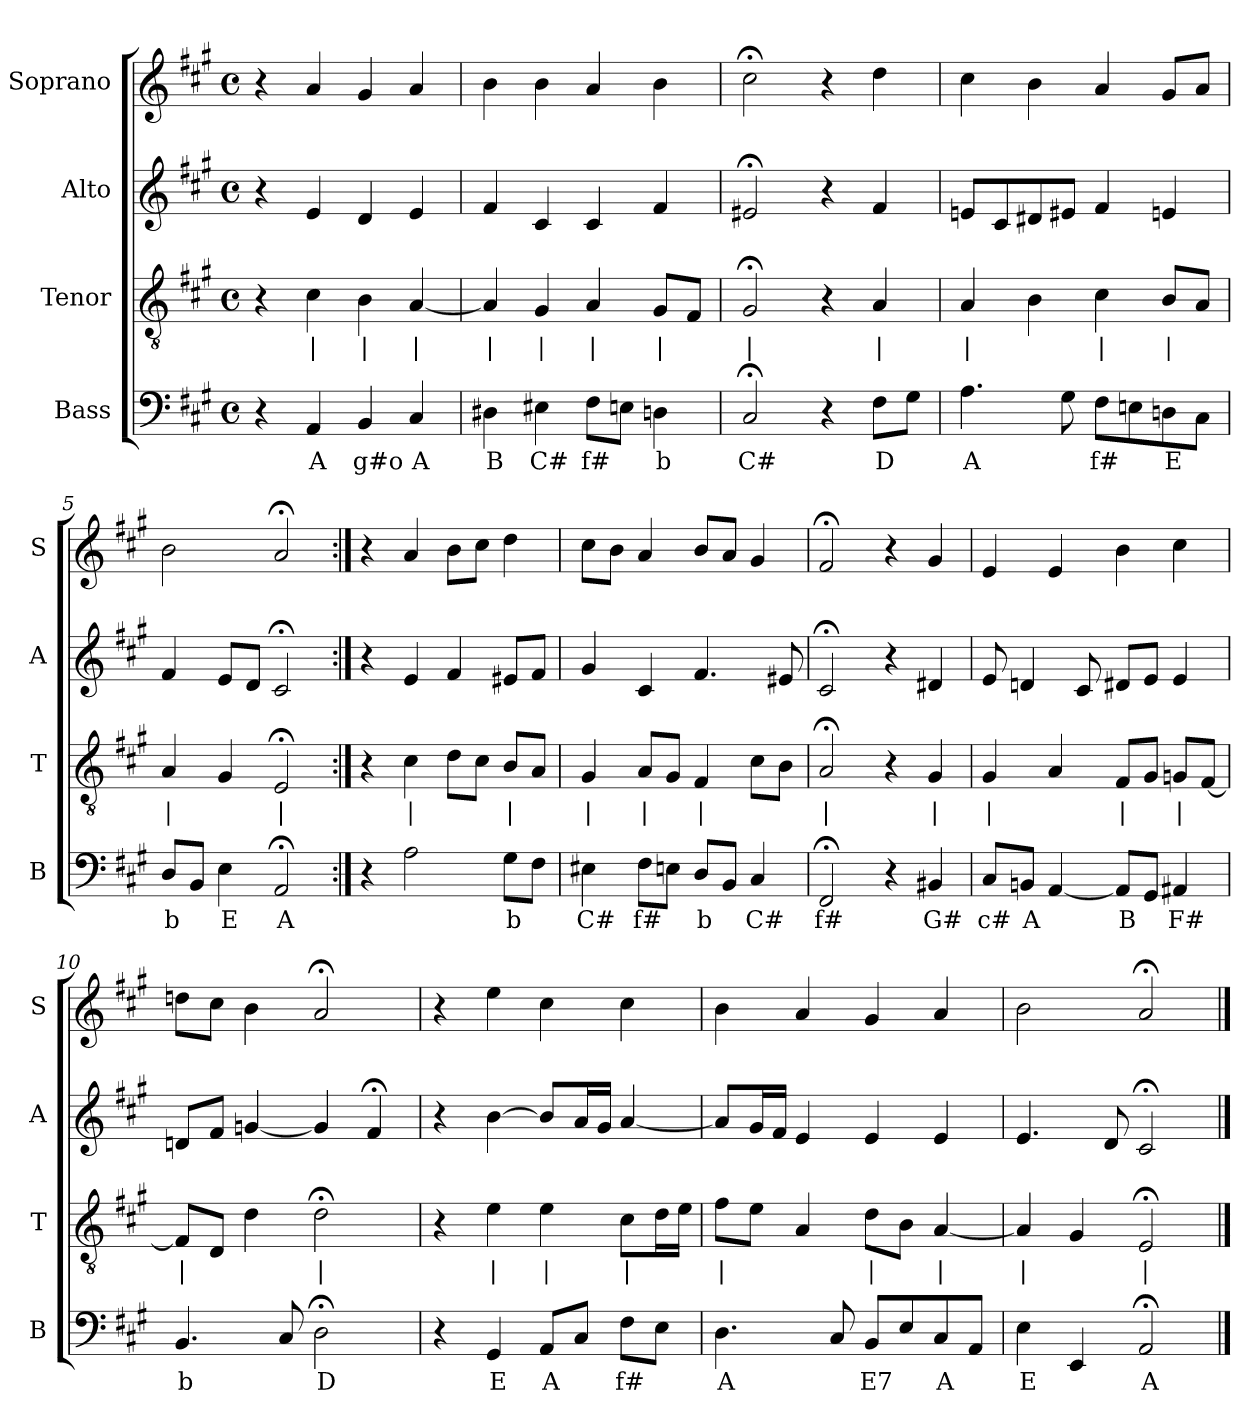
**kern	**text	**kern	**text	**kern	**kern
*part4	*part4	*part3	*part3	*part2	*part1
*staff4	*staff4	*staff3	*staff3	*staff2	*staff1
*I"Bass	*	*I"Tenor	*	*I"Alto	*I"Soprano
*I'B	*	*I'T	*	*I'A	*I'S
*clefF4	*	*clefGv2	*	*clefG2	*clefG2
*k[f#c#g#]	*	*k[f#c#g#]	*	*k[f#c#g#]	*k[f#c#g#]
*A:	*	*A:	*	*A:	*A:
*M4/4	*	*M4/4	*	*M4/4	*M4/4
*met(c)	*	*met(c)	*	*met(c)	*met(c)
*MM100	*	*MM100	*	*MM100	*MM100
=1	=1	=1	=1	=1	=1
4r	.	4r	.	4r	4r
4AA	A	4c#	|	4e	4a
4BB	g#o	4B	|	4d	4g#
4C#	A	[4A	|	4e	4a
=2	=2	=2	=2	=2	=2
4D#X	B	4A]	|	4f#	4b
4E#X	C#	4G#	|	4c#	4b
8F#L	f#	4A	|	4c#	4a
8EnJ	.	.	.	.	.
4Dn	b	8G#L	|	4f#	4b
.	.	8F#J	.	.	.
=3	=3	=3	=3	=3	=3
2C#;<	C#	2G#;<	|	2e#X;<	2cc#;<
4r	.	4r	.	4r	4r
8F#L	D	4A	|	4f#	4dd
8G#J	.	.	.	.	.
=4	=4	=4	=4	=4	=4
4.A	A	4A	|	8enL	4cc#
.	.	.	.	8c#	.
.	.	4B	.	8d#X	4b
8G#	.	.	.	8e#XJ	.
8F#L	f#	4c#	|	4f#	4a
8En	.	.	.	.	.
8Dn	E	8BL	|	4en	8g#L
8C#J	.	8AJ	.	.	8aJ
=5	=5	=5	=5	=5	=5
8DL	b	4A	|	4f#	2b
8BBJ	.	.	.	.	.
4E	E	4G#	.	8eL	.
.	.	.	.	8dJ	.
2AA;<	A	2E;<	|	2c#;<	2a;<
=6:|!	=6:|!	=6:|!	=6:|!	=6:|!	=6:|!
4r	.	4r	.	4r	4r
2A	.	4c#	|	4e	4a
.	.	8dL	.	4f#	8bL
.	.	8c#J	.	.	8cc#J
8G#L	b	8BL	|	8e#XL	4dd
8F#J	.	8AJ	.	8f#J	.
=7	=7	=7	=7	=7	=7
4E#X	C#	4G#	|	4g#	8cc#L
.	.	.	.	.	8bJ
8F#L	f#	8AL	|	4c#	4a
8EnJ	.	8G#J	.	.	.
8DL	b	4F#	|	4.f#	8bL
8BBJ	.	.	.	.	8aJ
4C#	C#	8c#L	.	.	4g#
.	.	8BJ	.	8e#X	.
=8	=8	=8	=8	=8	=8
2FF#;<	f#	2A;<	|	2c#;<	2f#;<
4r	.	4r	.	4r	4r
4BB#X	G#	4G#	|	4d#X	4g#
=9	=9	=9	=9	=9	=9
8C#L	c#	4G#	|	8e	4e
8BBnJ	A	.	.	4dn	.
[4AA	.	4A	.	.	4e
.	.	.	.	8c#	.
8AAL]	B	8F#L	|	8d#XL	4b
8GG#J	.	8G#J	.	8eJ	.
4AA#X	F#	8GnL	|	4e	4cc#
.	.	[8F#J	.	.	.
=10	=10	=10	=10	=10	=10
4.BB	b	8F#L]	|	8dnL	8ddnL
.	.	8DJ	.	8f#J	8cc#J
.	.	4d	.	[4gn	4b
8C#	.	.	.	.	.
2D;<	D	2d;<	|	4g]	2a;<
.	.	.	.	4f#;<	.
=11	=11	=11	=11	=11	=11
4r	.	4r	.	4r	4r
4GG#	E	4e	|	[4b	4ee
8AAL	A	4e	|	8bL]	4cc#
8C#J	.	.	.	16aL	.
.	.	.	.	16g#JJ	.
8F#L	f#	8c#L	|	[4a	4cc#
8EJ	.	16dL	.	.	.
.	.	16eJJ	.	.	.
=12	=12	=12	=12	=12	=12
4.D	A	8f#L	|	8aL]	4b
.	.	8eJ	.	16g#L	.
.	.	.	.	16f#JJ	.
.	.	4A	.	4e	4a
8C#	.	.	.	.	.
8BBL	E7	8dL	|	4e	4g#
8E	.	8BJ	.	.	.
8C#	A	[4A	|	4e	4a
8AAJ	.	.	.	.	.
=13	=13	=13	=13	=13	=13
4E	E	4A]	|	4.e	2b
4EE	.	4G#	.	.	.
.	.	.	.	8d	.
2AA;<	A	2E;<	|	2c#;<	2a;<
==	==	==	==	==	==
*-	*-	*-	*-	*-	*-
